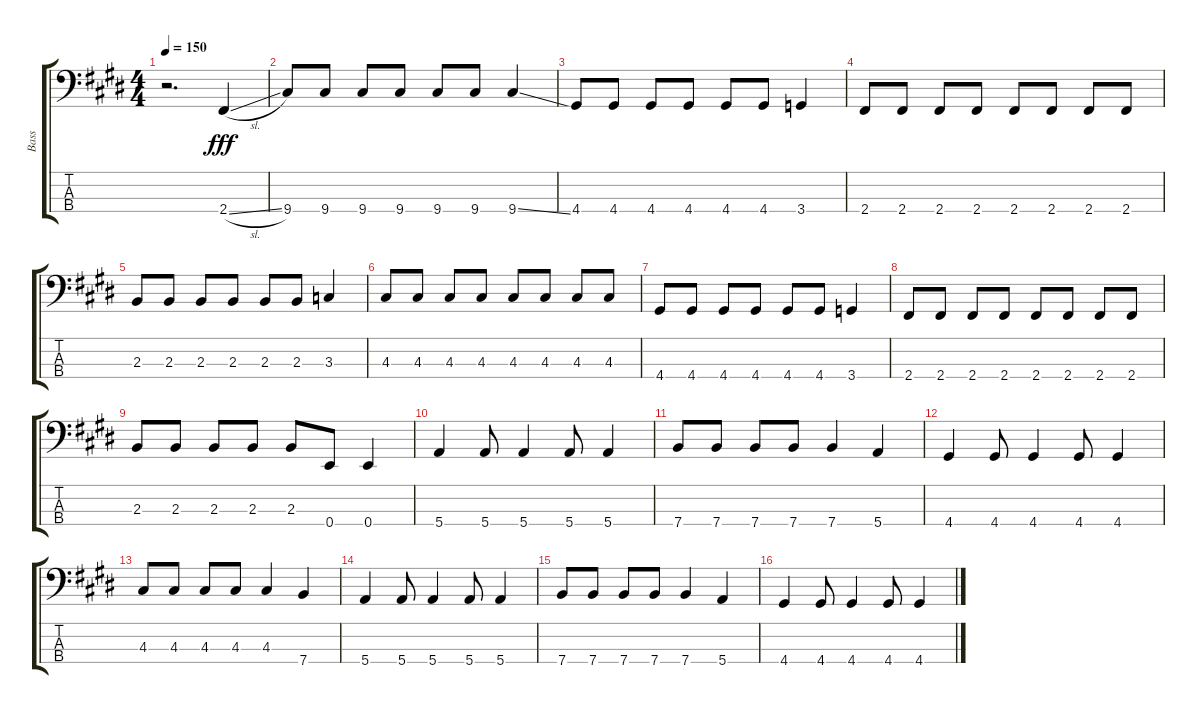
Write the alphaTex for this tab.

\track ("Bass" "Bass") {instrument electricbassfinger}
\staff {score tabs}
\tuning (G2 D2 A1 E1) {hide}
\ts (4 4)
\tempo 150
\clef f4
\ks e
r.2{d dy fff} 2.4{sl}.4 |
9.4.8 9.4.8 9.4.8 9.4.8 9.4.8 9.4.8 9.4{ss}.4 |
4.4.8 4.4.8 4.4.8 4.4.8 4.4.8 4.4.8 3.4.4 |
2.4.8 2.4.8 2.4.8 2.4.8 2.4.8 2.4.8 2.4.8 2.4.8 |
2.3.8 2.3.8 2.3.8 2.3.8 2.3.8 2.3.8 3.3.4 |
4.3.8 4.3.8 4.3.8 4.3.8 4.3.8 4.3.8 4.3.8 4.3.8 |
4.4.8 4.4.8 4.4.8 4.4.8 4.4.8 4.4.8 3.4.4 |
2.4.8 2.4.8 2.4.8 2.4.8 2.4.8 2.4.8 2.4.8 2.4.8 |
2.3.8 2.3.8 2.3.8 2.3.8 2.3.8 0.4.8 0.4.4 |
5.4.4 5.4.8 5.4.4 5.4.8 5.4.4 |
7.4.8 7.4.8 7.4.8 7.4.8 7.4.4 5.4.4 |
4.4.4 4.4.8 4.4.4 4.4.8 4.4.4 |
4.3.8 4.3.8 4.3.8 4.3.8 4.3.4 7.4.4 |
5.4.4 5.4.8 5.4.4 5.4.8 5.4.4 |
7.4.8 7.4.8 7.4.8 7.4.8 7.4.4 5.4.4 |
4.4.4 4.4.8 4.4.4 4.4.8 4.4.4
